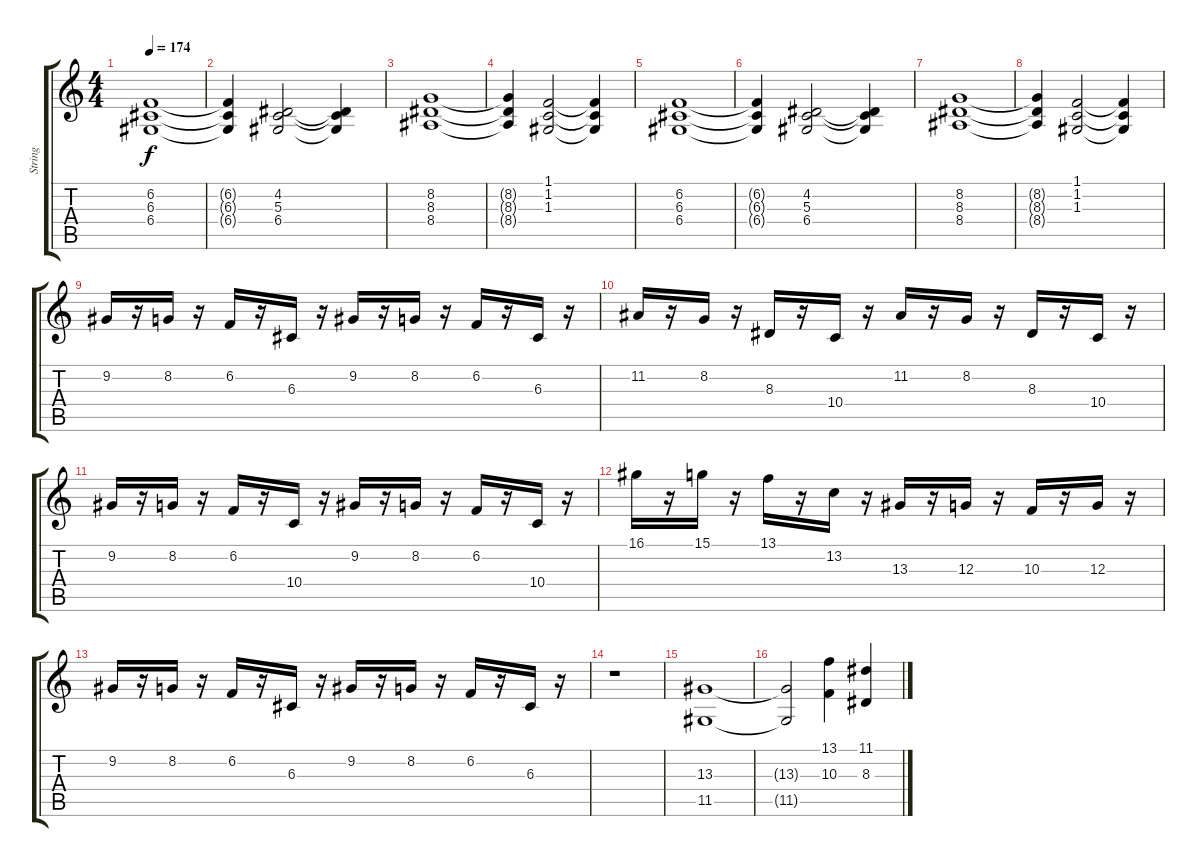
\track ("String" "String") {instrument stringensemble1}
\staff {score tabs}
\tuning (E4 B3 G3 D3 A2 E2) {hide}
\ts (4 4)
\tempo 174
\clef g2
\ks c
(6.2 6.3 6.4).1{dy f} |
(6.2{t} 6.3{t} 6.4{t}).4 (4.2 5.3 6.4).2 (4.2{t} 5.3{t} 6.4{t}).4 |
(8.2 8.3 8.4).1 |
(8.2{t} 8.3{t} 8.4{t}).4 (1.1 1.2 1.3).2 (1.1{t} 1.2{t} 1.3{t}).4 |
(6.2 6.3 6.4).1 |
(6.2{t} 6.3{t} 6.4{t}).4 (4.2 5.3 6.4).2 (4.2{t} 5.3{t} 6.4{t}).4 |
(8.2 8.3 8.4).1 |
(8.2{t} 8.3{t} 8.4{t}).4 (1.1 1.2 1.3).2 (1.1{t} 1.2{t} 1.3{t}).4 |
9.2.16 r.16 8.2.16 r.16 6.2.16 r.16 6.3.16 r.16 9.2.16 r.16 8.2.16 r.16 6.2.16 r.16 6.3.16 r.16 |
11.2.16 r.16 8.2.16 r.16 8.3.16 r.16 10.4.16 r.16 11.2.16 r.16 8.2.16 r.16 8.3.16 r.16 10.4.16 r.16 |
9.2.16 r.16 8.2.16 r.16 6.2.16 r.16 10.4.16 r.16 9.2.16 r.16 8.2.16 r.16 6.2.16 r.16 10.4.16 r.16 |
16.1.16 r.16 15.1.16 r.16 13.1.16 r.16 13.2.16 r.16 13.3.16 r.16 12.3.16 r.16 10.3.16 r.16 12.3.16 r.16 |
9.2.16 r.16 8.2.16 r.16 6.2.16 r.16 6.3.16 r.16 9.2.16 r.16 8.2.16 r.16 6.2.16 r.16 6.3.16 r.16 |
r.1 |
(13.3 11.5).1 |
(13.3{t} 11.5{t}).2 (13.1 10.3).4 (11.1 8.3).4
